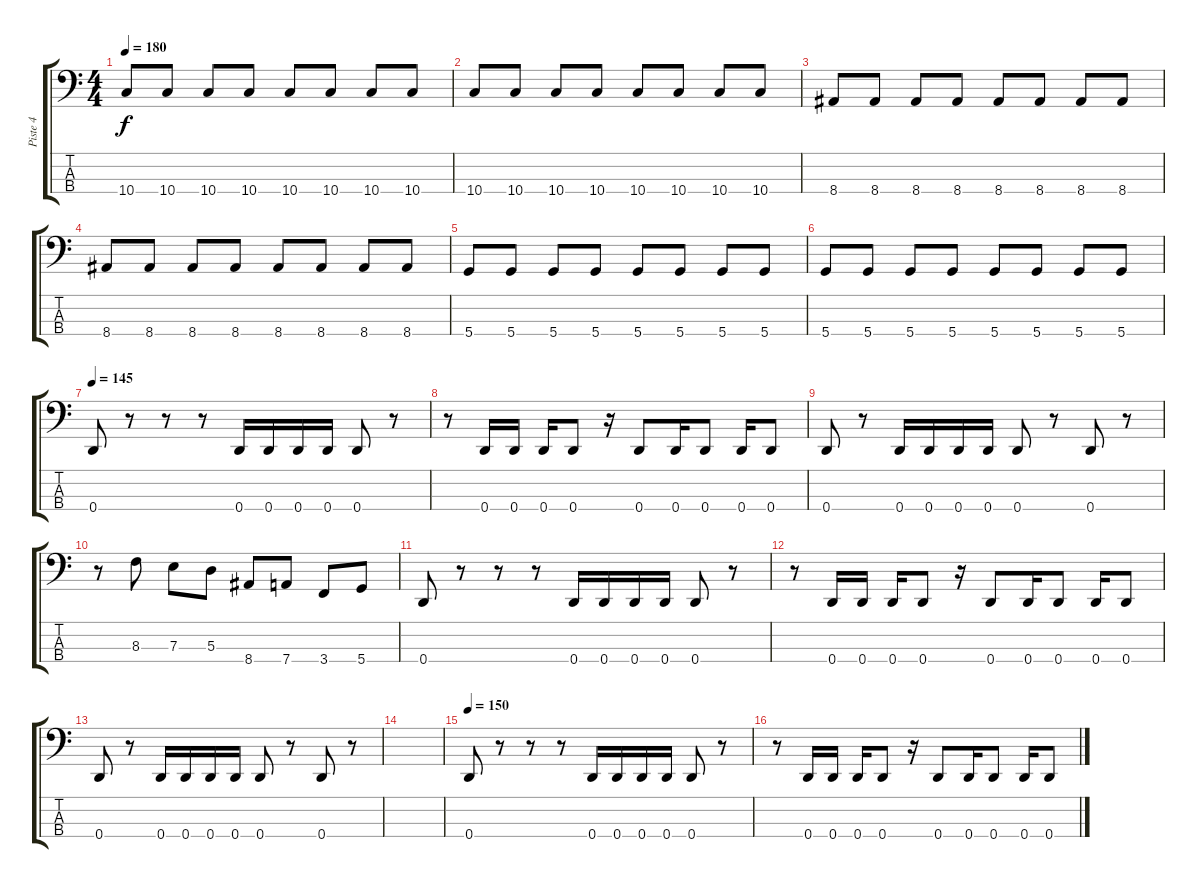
\track ("Piste 4" "Piste 4") {instrument electricbassfinger}
\staff {score tabs}
\tuning (G2 D2 A1 D1) {hide}
\ts (4 4)
\tempo 180
\clef f4
\ks c
10.4.8{dy f} 10.4.8 10.4.8 10.4.8 10.4.8 10.4.8 10.4.8 10.4.8 |
10.4.8 10.4.8 10.4.8 10.4.8 10.4.8 10.4.8 10.4.8 10.4.8 |
8.4.8 8.4.8 8.4.8 8.4.8 8.4.8 8.4.8 8.4.8 8.4.8 |
8.4.8 8.4.8 8.4.8 8.4.8 8.4.8 8.4.8 8.4.8 8.4.8 |
5.4.8 5.4.8 5.4.8 5.4.8 5.4.8 5.4.8 5.4.8 5.4.8 |
5.4.8 5.4.8 5.4.8 5.4.8 5.4.8 5.4.8 5.4.8 5.4.8 |
\tempo 145
0.4.8 r.8 r.8 r.8 0.4.16 0.4.16 0.4.16 0.4.16 0.4.8 r.8 |
r.8 0.4.16 0.4.16 0.4.16 0.4.8 r.16 0.4.8 0.4.16 0.4.8 0.4.16 0.4.8 |
0.4.8 r.8 0.4.16 0.4.16 0.4.16 0.4.16 0.4.8 r.8 0.4.8 r.8 |
r.8 8.3.8 7.3.8 5.3.8 8.4.8 7.4.8 3.4.8 5.4.8 |
0.4.8 r.8 r.8 r.8 0.4.16 0.4.16 0.4.16 0.4.16 0.4.8 r.8 |
r.8 0.4.16 0.4.16 0.4.16 0.4.8 r.16 0.4.8 0.4.16 0.4.8 0.4.16 0.4.8 |
0.4.8 r.8 0.4.16 0.4.16 0.4.16 0.4.16 0.4.8 r.8 0.4.8 r.8 |
|
\tempo 150
0.4.8 r.8 r.8 r.8 0.4.16 0.4.16 0.4.16 0.4.16 0.4.8 r.8 |
r.8 0.4.16 0.4.16 0.4.16 0.4.8 r.16 0.4.8 0.4.16 0.4.8 0.4.16 0.4.8
